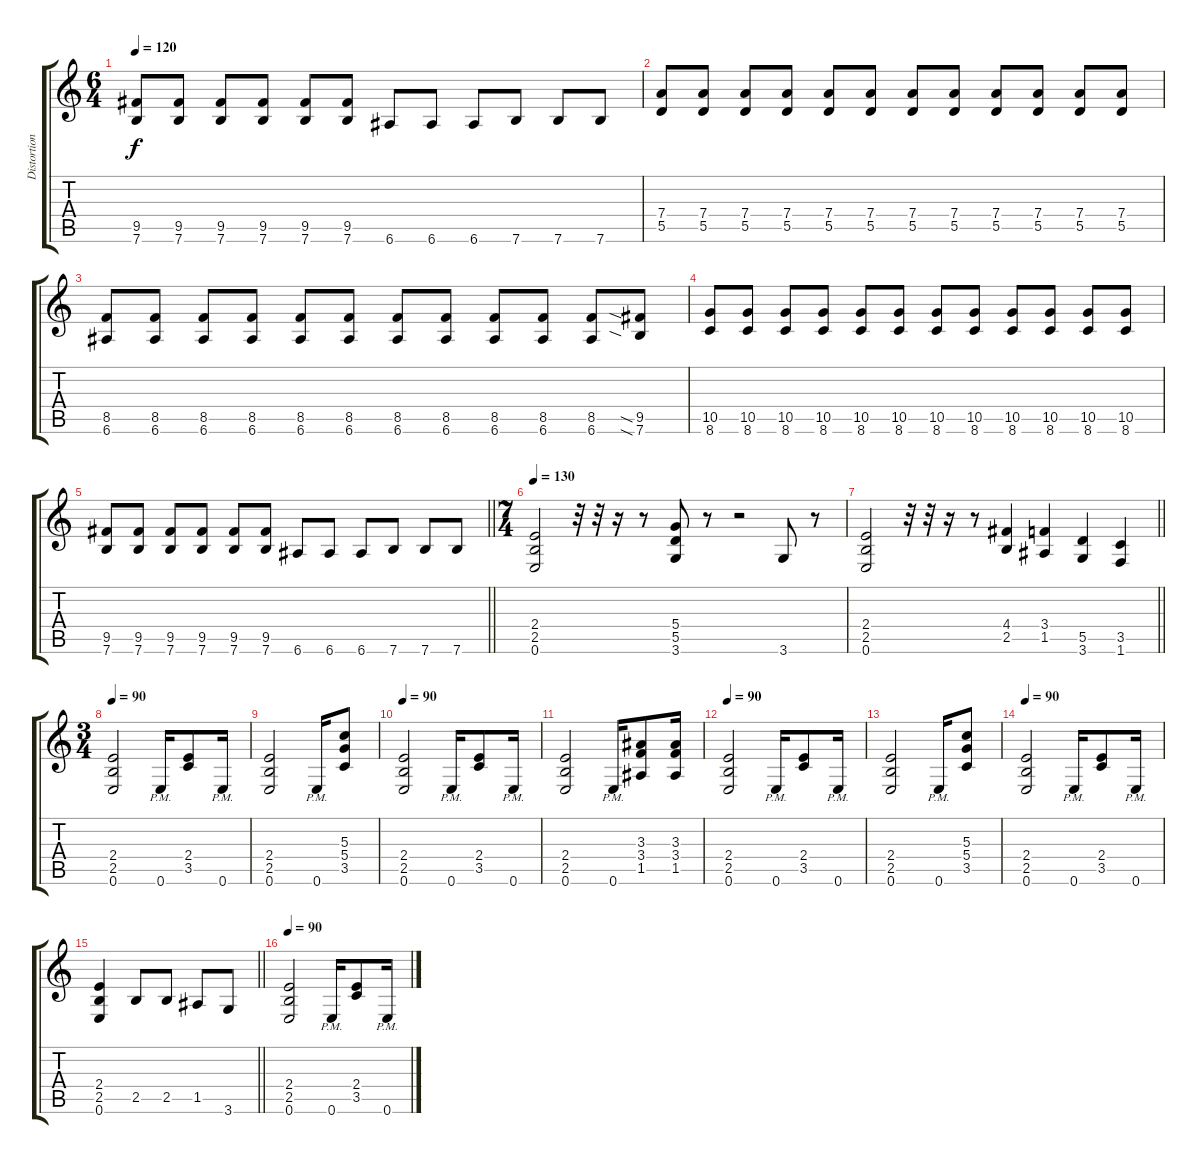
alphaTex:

\track ("Distortion Guitar" "Distortion") {instrument distortionguitar}
\staff {score tabs}
\tuning (E4 B3 G3 D3 A2 E2) {hide}
\ts (6 4)
\tempo 120
\clef g2
\ks c
(9.5 7.6).8{dy f} (9.5 7.6).8 (9.5 7.6).8 (9.5 7.6).8 (9.5 7.6).8 (9.5 7.6).8 6.6.8 6.6.8 6.6.8 7.6.8 7.6.8 7.6.8 |
(7.4 5.5).8 (7.4 5.5).8 (7.4 5.5).8 (7.4 5.5).8 (7.4 5.5).8 (7.4 5.5).8 (7.4 5.5).8 (7.4 5.5).8 (7.4 5.5).8 (7.4 5.5).8 (7.4 5.5).8 (7.4 5.5).8 |
(8.5 6.6).8 (8.5 6.6).8 (8.5 6.6).8 (8.5 6.6).8 (8.5 6.6).8 (8.5 6.6).8 (8.5 6.6).8 (8.5 6.6).8 (8.5 6.6).8 (8.5 6.6).8 (8.5 6.6).8 (9.5{sia} 7.6{sia}).8 |
(10.5 8.6).8 (10.5 8.6).8 (10.5 8.6).8 (10.5 8.6).8 (10.5 8.6).8 (10.5 8.6).8 (10.5 8.6).8 (10.5 8.6).8 (10.5 8.6).8 (10.5 8.6).8 (10.5 8.6).8 (10.5 8.6).8 |
\barLineRight lightlight
(9.5 7.6).8 (9.5 7.6).8 (9.5 7.6).8 (9.5 7.6).8 (9.5 7.6).8 (9.5 7.6).8 6.6.8 6.6.8 6.6.8 7.6.8 7.6.8 7.6.8 |
\ts (7 4)
\tempo 130
(2.4 2.5 0.6).2 r.32 r.32 r.16 r.8 (5.4 5.5 3.6).8 r.8 r.2 3.6.8 r.8 |
\barLineRight lightlight
(2.4 2.5 0.6).2 r.32 r.32 r.16 r.8 (4.4 2.5).4 (3.4 1.5).4 (5.5 3.6).4 (3.5 1.6).4 |
\ts (3 4)
\tempo 90
(2.4 2.5 0.6).2 0.6{pm}.16 (2.4 3.5).8 0.6{pm}.16 |
(2.4 2.5 0.6).2 0.6{pm}.16 (5.3 5.4 3.5).8 |
\tempo 90
(2.4 2.5 0.6).2 0.6{pm}.16 (2.4 3.5).8 0.6{pm}.16 |
(2.4 2.5 0.6).2 0.6{pm}.16 (3.3 3.4 1.5).8 (3.3 3.4 1.5).16 |
\tempo 90
(2.4 2.5 0.6).2 0.6{pm}.16 (2.4 3.5).8 0.6{pm}.16 |
(2.4 2.5 0.6).2 0.6{pm}.16 (5.3 5.4 3.5).8 |
\tempo 90
(2.4 2.5 0.6).2 0.6{pm}.16 (2.4 3.5).8 0.6{pm}.16 |
\barLineRight lightlight
(2.4 2.5 0.6).4 2.5.8 2.5.8 1.5.8 3.6.8 |
\tempo 90
(2.4 2.5 0.6).2 0.6{pm}.16 (2.4 3.5).8 0.6{pm}.16
